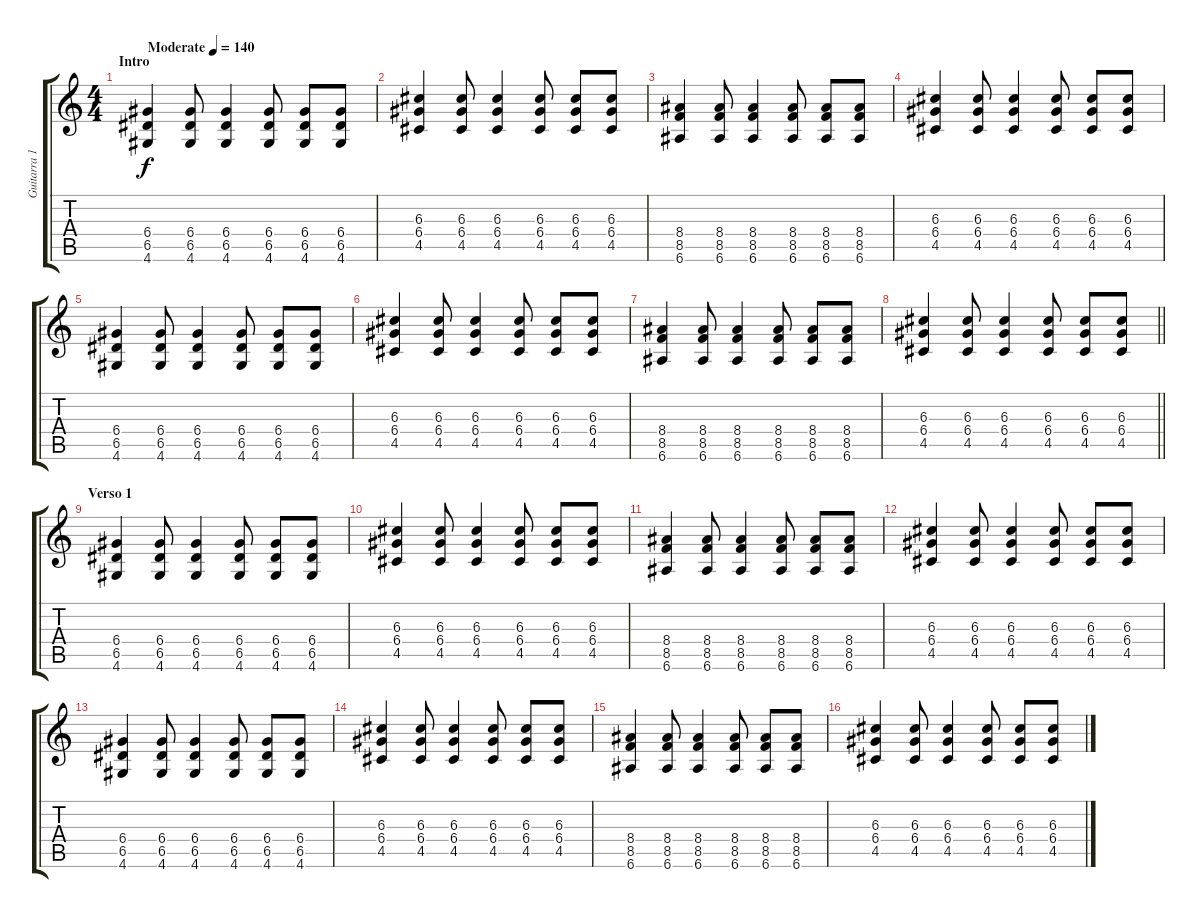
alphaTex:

\track ("Guitarra 1" "Guitarra 1") {instrument acousticguitarsteel}
\staff {score tabs}
\tuning (E4 B3 G3 D3 A2 E2) {hide}
\ts (4 4)
\section ("" "Intro")
\tempo (140 "Moderate")
\clef g2
\ks c
(6.4 6.5 4.6).4{dy f instrument acousticguitarsteel} (6.4 6.5 4.6).8 (6.4 6.5 4.6).4 (6.4 6.5 4.6).8 (6.4 6.5 4.6).8 (6.4 6.5 4.6).8 |
(6.3 6.4 4.5).4 (6.3 6.4 4.5).8 (6.3 6.4 4.5).4 (6.3 6.4 4.5).8 (6.3 6.4 4.5).8 (6.3 6.4 4.5).8 |
(8.4 8.5 6.6).4 (8.4 8.5 6.6).8 (8.4 8.5 6.6).4 (8.4 8.5 6.6).8 (8.4 8.5 6.6).8 (8.4 8.5 6.6).8 |
(6.3 6.4 4.5).4 (6.3 6.4 4.5).8 (6.3 6.4 4.5).4 (6.3 6.4 4.5).8 (6.3 6.4 4.5).8 (6.3 6.4 4.5).8 |
(6.4 6.5 4.6).4 (6.4 6.5 4.6).8 (6.4 6.5 4.6).4 (6.4 6.5 4.6).8 (6.4 6.5 4.6).8 (6.4 6.5 4.6).8 |
(6.3 6.4 4.5).4 (6.3 6.4 4.5).8 (6.3 6.4 4.5).4 (6.3 6.4 4.5).8 (6.3 6.4 4.5).8 (6.3 6.4 4.5).8 |
(8.4 8.5 6.6).4 (8.4 8.5 6.6).8 (8.4 8.5 6.6).4 (8.4 8.5 6.6).8 (8.4 8.5 6.6).8 (8.4 8.5 6.6).8 |
\barLineRight lightlight
(6.3 6.4 4.5).4 (6.3 6.4 4.5).8 (6.3 6.4 4.5).4 (6.3 6.4 4.5).8 (6.3 6.4 4.5).8 (6.3 6.4 4.5).8 |
\section ("" "Verso 1")
(6.4 6.5 4.6).4 (6.4 6.5 4.6).8 (6.4 6.5 4.6).4 (6.4 6.5 4.6).8 (6.4 6.5 4.6).8 (6.4 6.5 4.6).8 |
(6.3 6.4 4.5).4 (6.3 6.4 4.5).8 (6.3 6.4 4.5).4 (6.3 6.4 4.5).8 (6.3 6.4 4.5).8 (6.3 6.4 4.5).8 |
(8.4 8.5 6.6).4 (8.4 8.5 6.6).8 (8.4 8.5 6.6).4 (8.4 8.5 6.6).8 (8.4 8.5 6.6).8 (8.4 8.5 6.6).8 |
(6.3 6.4 4.5).4 (6.3 6.4 4.5).8 (6.3 6.4 4.5).4 (6.3 6.4 4.5).8 (6.3 6.4 4.5).8 (6.3 6.4 4.5).8 |
(6.4 6.5 4.6).4 (6.4 6.5 4.6).8 (6.4 6.5 4.6).4 (6.4 6.5 4.6).8 (6.4 6.5 4.6).8 (6.4 6.5 4.6).8 |
(6.3 6.4 4.5).4 (6.3 6.4 4.5).8 (6.3 6.4 4.5).4 (6.3 6.4 4.5).8 (6.3 6.4 4.5).8 (6.3 6.4 4.5).8 |
(8.4 8.5 6.6).4 (8.4 8.5 6.6).8 (8.4 8.5 6.6).4 (8.4 8.5 6.6).8 (8.4 8.5 6.6).8 (8.4 8.5 6.6).8 |
(6.3 6.4 4.5).4 (6.3 6.4 4.5).8 (6.3 6.4 4.5).4 (6.3 6.4 4.5).8 (6.3 6.4 4.5).8 (6.3 6.4 4.5).8
